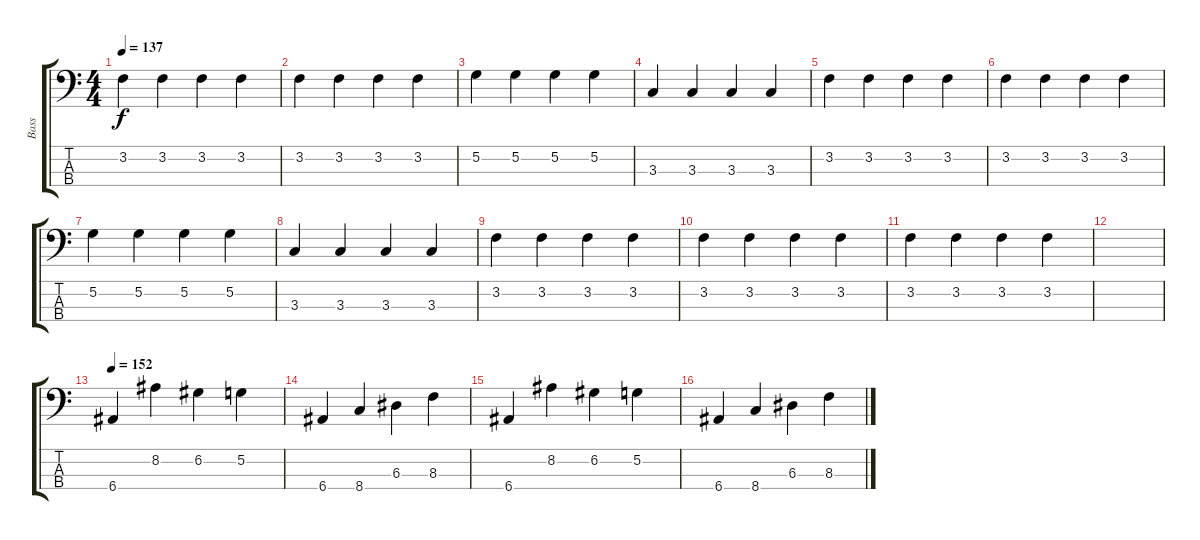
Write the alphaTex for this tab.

\track ("Bass" "Bass") {instrument electricbassfinger}
\staff {score tabs}
\tuning (G2 D2 A1 E1) {hide}
\ts (4 4)
\tempo 137
\clef f4
\ks c
3.2.4{dy f} 3.2.4 3.2.4 3.2.4 |
3.2.4 3.2.4 3.2.4 3.2.4 |
5.2.4 5.2.4 5.2.4 5.2.4 |
3.3.4 3.3.4 3.3.4 3.3.4 |
3.2.4 3.2.4 3.2.4 3.2.4 |
3.2.4 3.2.4 3.2.4 3.2.4 |
5.2.4 5.2.4 5.2.4 5.2.4 |
3.3.4 3.3.4 3.3.4 3.3.4 |
3.2.4 3.2.4 3.2.4 3.2.4 |
3.2.4 3.2.4 3.2.4 3.2.4 |
3.2.4 3.2.4 3.2.4 3.2.4 |
|
\tempo 152
6.4.4 8.2.4 6.2.4 5.2.4 |
6.4.4 8.4.4 6.3.4 8.3.4 |
6.4.4 8.2.4 6.2.4 5.2.4 |
6.4.4 8.4.4 6.3.4 8.3.4
